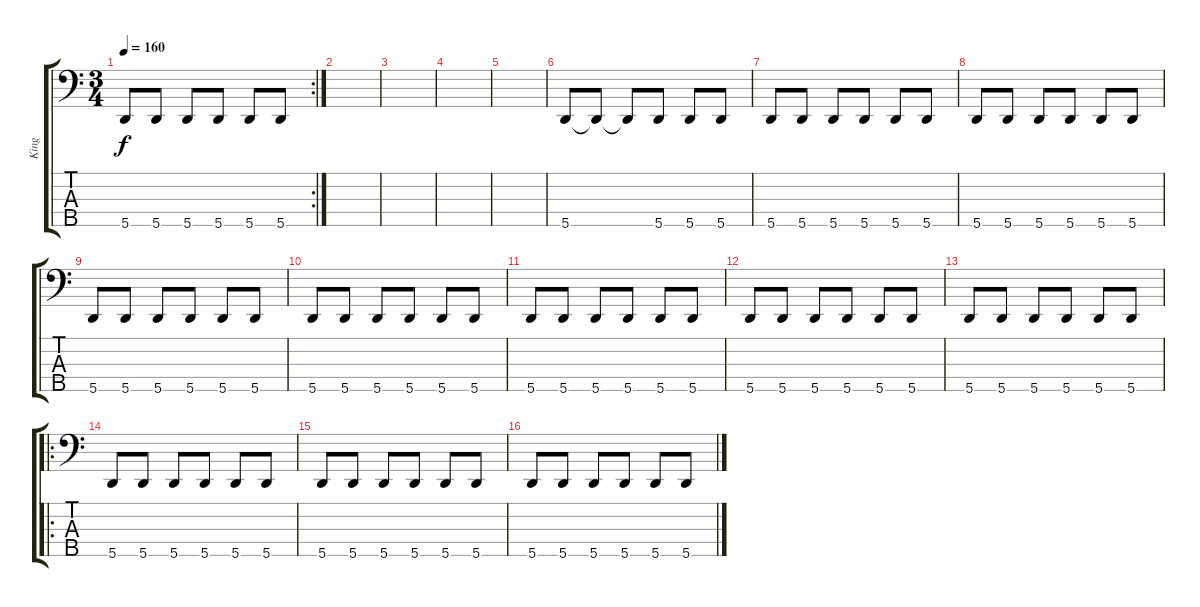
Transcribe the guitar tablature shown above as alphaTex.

\track ("King" "King") {instrument electricbassfinger}
\staff {score tabs}
\tuning (F2 C2 G1 D1 A0) {hide}
\rc 2
\ts (3 4)
\tempo 160
\clef f4
\ks c
5.5.8{dy f} 5.5.8 5.5.8 5.5.8 5.5.8 5.5.8 |
|
|
|
|
5.5.8 5.5{t}.8 5.5{t}.8 5.5.8 5.5.8 5.5.8 |
5.5.8 5.5.8 5.5.8 5.5.8 5.5.8 5.5.8 |
5.5.8 5.5.8 5.5.8 5.5.8 5.5.8 5.5.8 |
5.5.8 5.5.8 5.5.8 5.5.8 5.5.8 5.5.8 |
5.5.8 5.5.8 5.5.8 5.5.8 5.5.8 5.5.8 |
5.5.8 5.5.8 5.5.8 5.5.8 5.5.8 5.5.8 |
5.5.8 5.5.8 5.5.8 5.5.8 5.5.8 5.5.8 |
5.5.8 5.5.8 5.5.8 5.5.8 5.5.8 5.5.8 |
\ro
5.5.8 5.5.8 5.5.8 5.5.8 5.5.8 5.5.8 |
5.5.8 5.5.8 5.5.8 5.5.8 5.5.8 5.5.8 |
5.5.8 5.5.8 5.5.8 5.5.8 5.5.8 5.5.8
